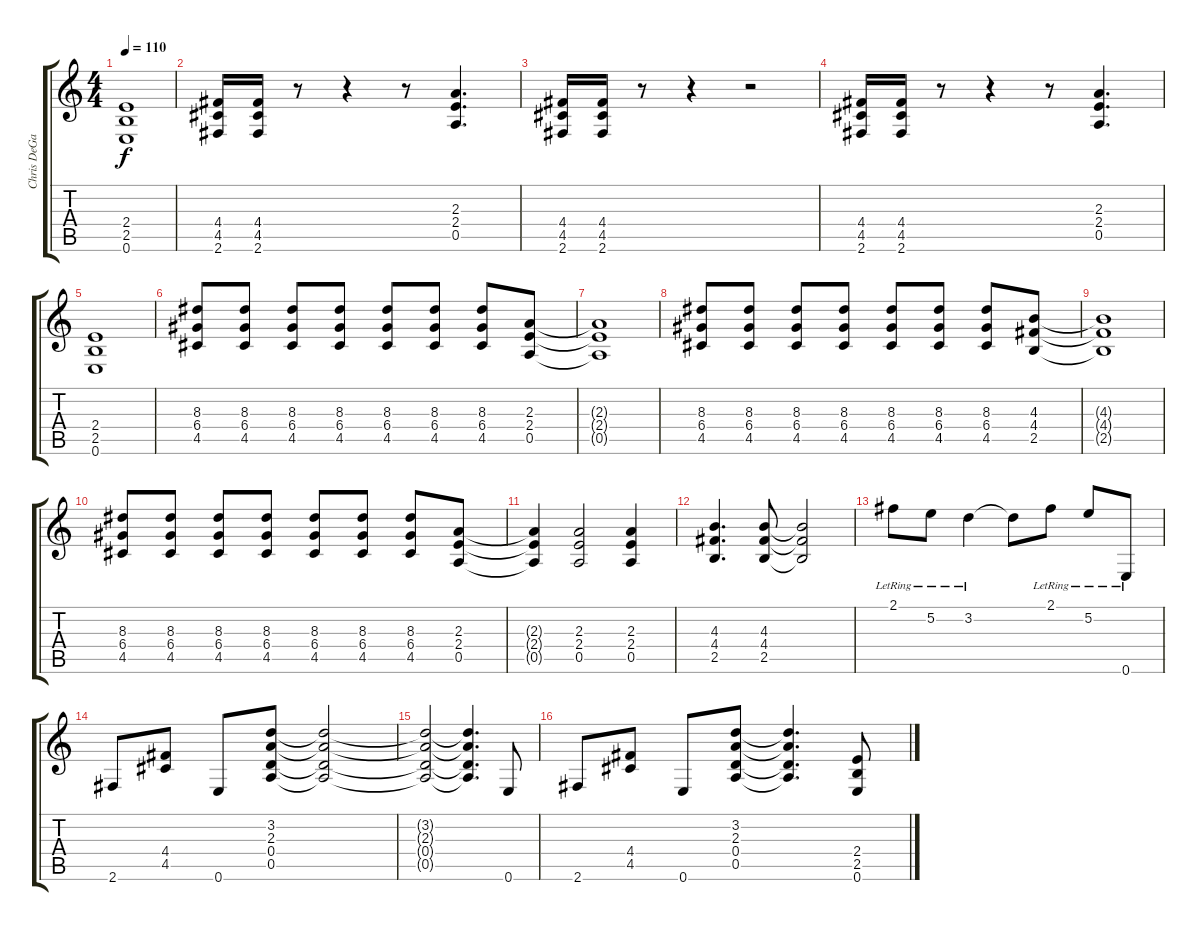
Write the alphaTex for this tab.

\track ("Chris DeGarmo (Lead Guitar)" "Chris DeGa") {instrument distortionguitar}
\staff {score tabs}
\tuning (E4 B3 G3 D3 A2 E2) {hide}
\ts (4 4)
\tempo 110
\clef g2
\ks c
(2.4 2.5 0.6).1{dy f} |
(4.4 4.5 2.6).16 (4.4 4.5 2.6).16 r.8 r.4 r.8 (2.3 2.4 0.5).4{d} |
(4.4 4.5 2.6).16 (4.4 4.5 2.6).16 r.8 r.4 r.2 |
(4.4 4.5 2.6).16 (4.4 4.5 2.6).16 r.8 r.4 r.8 (2.3 2.4 0.5).4{d} |
(2.4 2.5 0.6).1 |
(8.3 6.4 4.5).8 (8.3 6.4 4.5).8 (8.3 6.4 4.5).8 (8.3 6.4 4.5).8 (8.3 6.4 4.5).8 (8.3 6.4 4.5).8 (8.3 6.4 4.5).8 (2.3 2.4 0.5).8 |
(2.3{t} 2.4{t} 0.5{t}).1 |
(8.3 6.4 4.5).8 (8.3 6.4 4.5).8 (8.3 6.4 4.5).8 (8.3 6.4 4.5).8 (8.3 6.4 4.5).8 (8.3 6.4 4.5).8 (8.3 6.4 4.5).8 (4.3 4.4 2.5).8 |
(4.3{t} 4.4{t} 2.5{t}).1 |
(8.3 6.4 4.5).8 (8.3 6.4 4.5).8 (8.3 6.4 4.5).8 (8.3 6.4 4.5).8 (8.3 6.4 4.5).8 (8.3 6.4 4.5).8 (8.3 6.4 4.5).8 (2.3 2.4 0.5).8 |
(2.3{t} 2.4{t} 0.5{t}).4 (2.3 2.4 0.5).2 (2.3 2.4 0.5).4 |
(4.3 4.4 2.5).4{d} (4.3 4.4 2.5).8 (4.3{t} 4.4{t} 2.5{t}).2 |
2.1{lr}.8{instrument electricguitarclean} 5.2{lr}.8 3.2{lr}.4 3.2{t}.8 2.1{lr}.8 5.2{lr}.8 0.6{lr}.8{instrument distortionguitar} |
2.6.8 (4.4 4.5).8 0.6.8 (3.2 2.3 0.4 0.5).8 (3.2{t} 2.3{t} 0.4{t} 0.5{t}).2 |
(3.2{t} 2.3{t} 0.4{t} 0.5{t}).2 (3.2{t} 2.3{t} 0.4{t} 0.5{t}).4{d} 0.6.8 |
2.6.8 (4.4 4.5).8 0.6.8 (3.2 2.3 0.4 0.5).8 (3.2{t} 2.3{t} 0.4{t} 0.5{t}).4{d} (2.4 2.5 0.6).8
